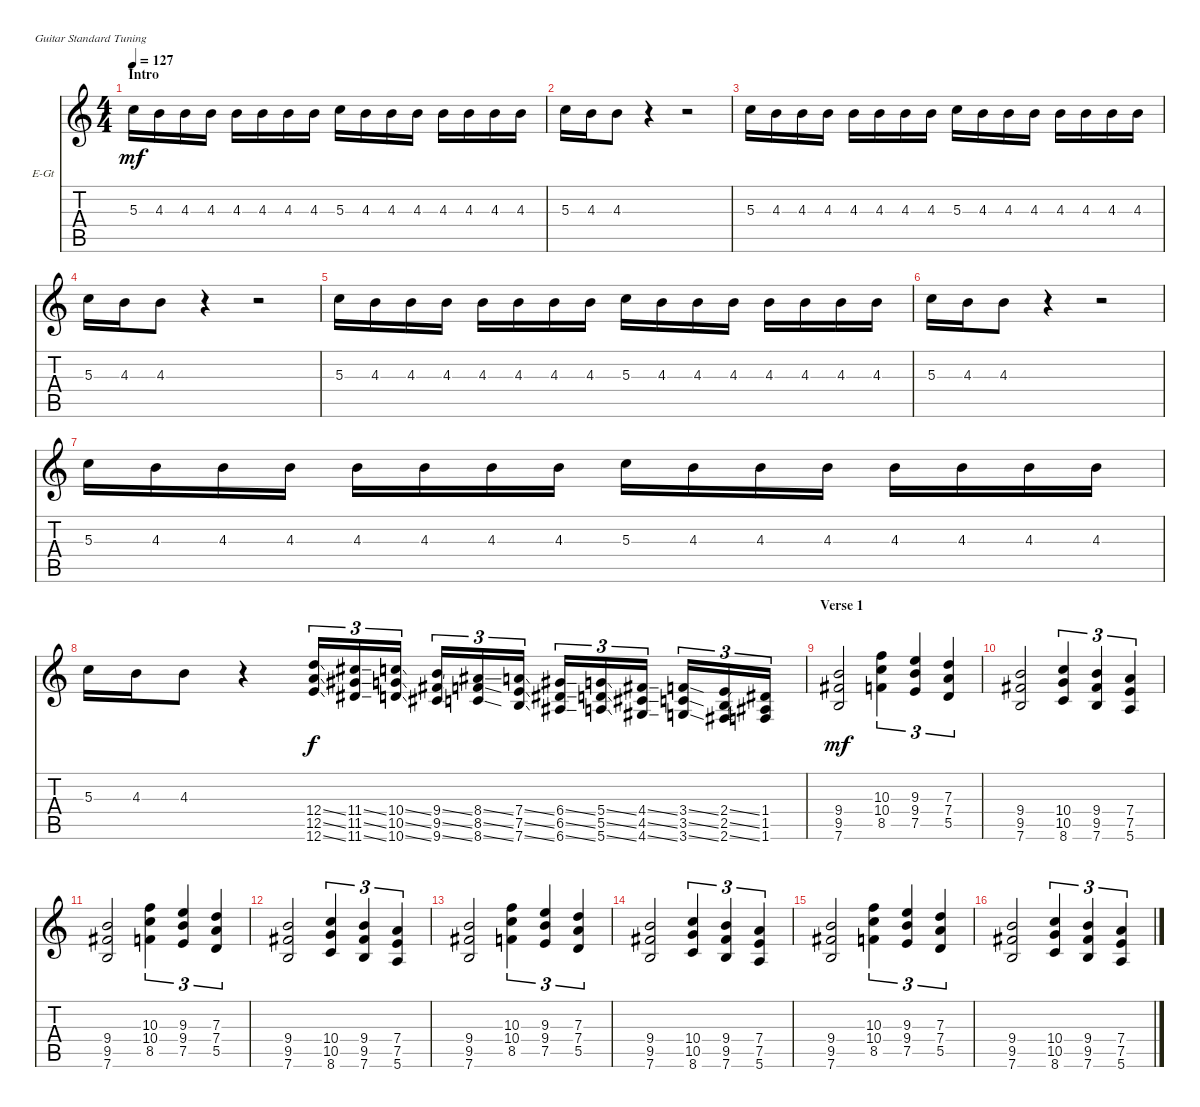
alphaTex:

\bracketExtendMode nobrackets
\firstSystemTrackNameOrientation horizontal
\otherSystemsTrackNameOrientation horizontal
\track ("Mike McCready" "E-Gt") {instrument distortionguitar}
\staff {score tabs}
\tuning (E4 B3 G3 D3 A2 E2)
\ts (4 4)
\section ("" "Intro")
\tempo 127
\clef g2
\ks c
5.3.16{dy mf instrument distortionguitar} 4.3.16 4.3.16 4.3.16 4.3.16 4.3.16 4.3.16 4.3.16 5.3.16 4.3.16 4.3.16 4.3.16 4.3.16 4.3.16 4.3.16 4.3.16 |
5.3.16 4.3.16 4.3.8 r.4 r.2 |
5.3.16 4.3.16 4.3.16 4.3.16 4.3.16 4.3.16 4.3.16 4.3.16 5.3.16 4.3.16 4.3.16 4.3.16 4.3.16 4.3.16 4.3.16 4.3.16 |
5.3.16 4.3.16 4.3.8 r.4 r.2 |
5.3.16 4.3.16 4.3.16 4.3.16 4.3.16 4.3.16 4.3.16 4.3.16 5.3.16 4.3.16 4.3.16 4.3.16 4.3.16 4.3.16 4.3.16 4.3.16 |
5.3.16 4.3.16 4.3.8 r.4 r.2 |
5.3.16 4.3.16 4.3.16 4.3.16 4.3.16 4.3.16 4.3.16 4.3.16 5.3.16 4.3.16 4.3.16 4.3.16 4.3.16 4.3.16 4.3.16 4.3.16 |
5.3.16 4.3.16 4.3.8 r.4 (12.4{ss} 12.5{ss} 12.6{ss}).16{tu (3 2) dy f} (11.4{ss} 11.5{ss} 11.6{ss}).16{tu (3 2)} (10.4{ss} 10.5{ss} 10.6{ss}).16{tu (3 2)} (9.4{ss} 9.5{ss} 9.6{ss}).16{tu (3 2)} (8.4{ss} 8.5{ss} 8.6{ss}).16{tu (3 2)} (7.4{ss} 7.5{ss} 7.6{ss}).16{tu (3 2)} (6.4{ss} 6.5{ss} 6.6{ss}).16{tu (3 2)} (5.4{ss} 5.5{ss} 5.6{ss}).16{tu (3 2)} (4.4{ss} 4.5{ss} 4.6{ss}).16{tu (3 2)} (3.4{ss} 3.5{ss} 3.6{ss}).16{tu (3 2)} (2.4{ss} 2.5{ss} 2.6{ss}).16{tu (3 2)} (1.4 1.5 1.6).16{tu (3 2)} |
\section ("" "Verse 1")
(9.4 9.5 7.6).2{dy mf} (8.5 10.4 10.3).4{tu (3 2)} (9.4 9.3 7.5).4{tu (3 2)} (5.5 7.4 7.3).4{tu (3 2)} |
(9.4 9.5 7.6).2 (8.6 10.5 10.4).4{tu (3 2)} (7.6 9.4 9.5).4{tu (3 2)} (5.6 7.5 7.4).4{tu (3 2)} |
(9.4 9.5 7.6).2 (8.5 10.4 10.3).4{tu (3 2)} (9.4 9.3 7.5).4{tu (3 2)} (5.5 7.4 7.3).4{tu (3 2)} |
(9.4 9.5 7.6).2 (8.6 10.5 10.4).4{tu (3 2)} (7.6 9.4 9.5).4{tu (3 2)} (5.6 7.5 7.4).4{tu (3 2)} |
(9.4 9.5 7.6).2 (8.5 10.4 10.3).4{tu (3 2)} (9.4 9.3 7.5).4{tu (3 2)} (5.5 7.4 7.3).4{tu (3 2)} |
(9.4 9.5 7.6).2 (8.6 10.5 10.4).4{tu (3 2)} (7.6 9.4 9.5).4{tu (3 2)} (5.6 7.5 7.4).4{tu (3 2)} |
(9.4 9.5 7.6).2 (8.5 10.4 10.3).4{tu (3 2)} (9.4 9.3 7.5).4{tu (3 2)} (5.5 7.4 7.3).4{tu (3 2)} |
(9.4 9.5 7.6).2 (8.6 10.5 10.4).4{tu (3 2)} (7.6 9.4 9.5).4{tu (3 2)} (5.6 7.5 7.4).4{tu (3 2)}
